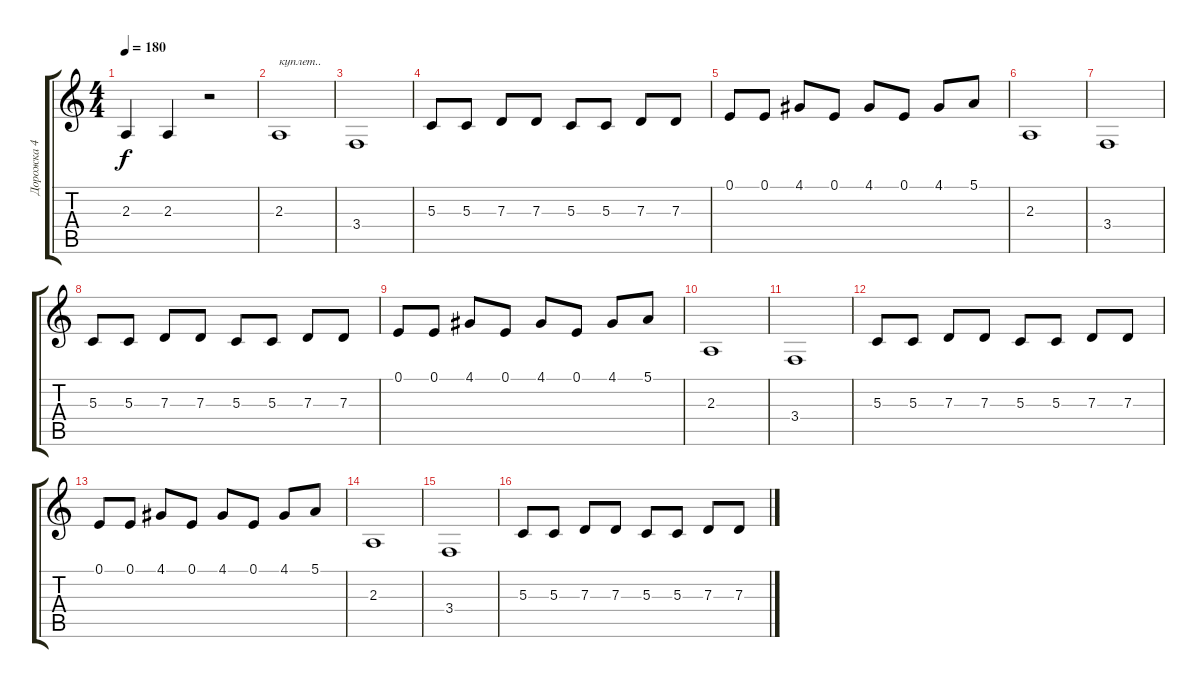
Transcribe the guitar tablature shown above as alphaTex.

\track ("Дорожка 4" "Дорожка 4") {instrument violin}
\staff {score tabs}
\tuning (E4 B3 G3 D3 A2 E2) {hide}
\ts (4 4)
\tempo 180
\clef g2
\ks c
2.3.4{dy f} 2.3.4 r.2 |
2.3.1{txt "куплет.."} |
3.4.1 |
5.3.8 5.3.8 7.3.8 7.3.8 5.3.8 5.3.8 7.3.8 7.3.8 |
0.1.8 0.1.8 4.1.8 0.1.8 4.1.8 0.1.8 4.1.8 5.1.8 |
2.3.1 |
3.4.1 |
5.3.8 5.3.8 7.3.8 7.3.8 5.3.8 5.3.8 7.3.8 7.3.8 |
0.1.8 0.1.8 4.1.8 0.1.8 4.1.8 0.1.8 4.1.8 5.1.8 |
2.3.1 |
3.4.1 |
5.3.8 5.3.8 7.3.8 7.3.8 5.3.8 5.3.8 7.3.8 7.3.8 |
0.1.8 0.1.8 4.1.8 0.1.8 4.1.8 0.1.8 4.1.8 5.1.8 |
2.3.1 |
3.4.1 |
5.3.8 5.3.8 7.3.8 7.3.8 5.3.8 5.3.8 7.3.8 7.3.8
